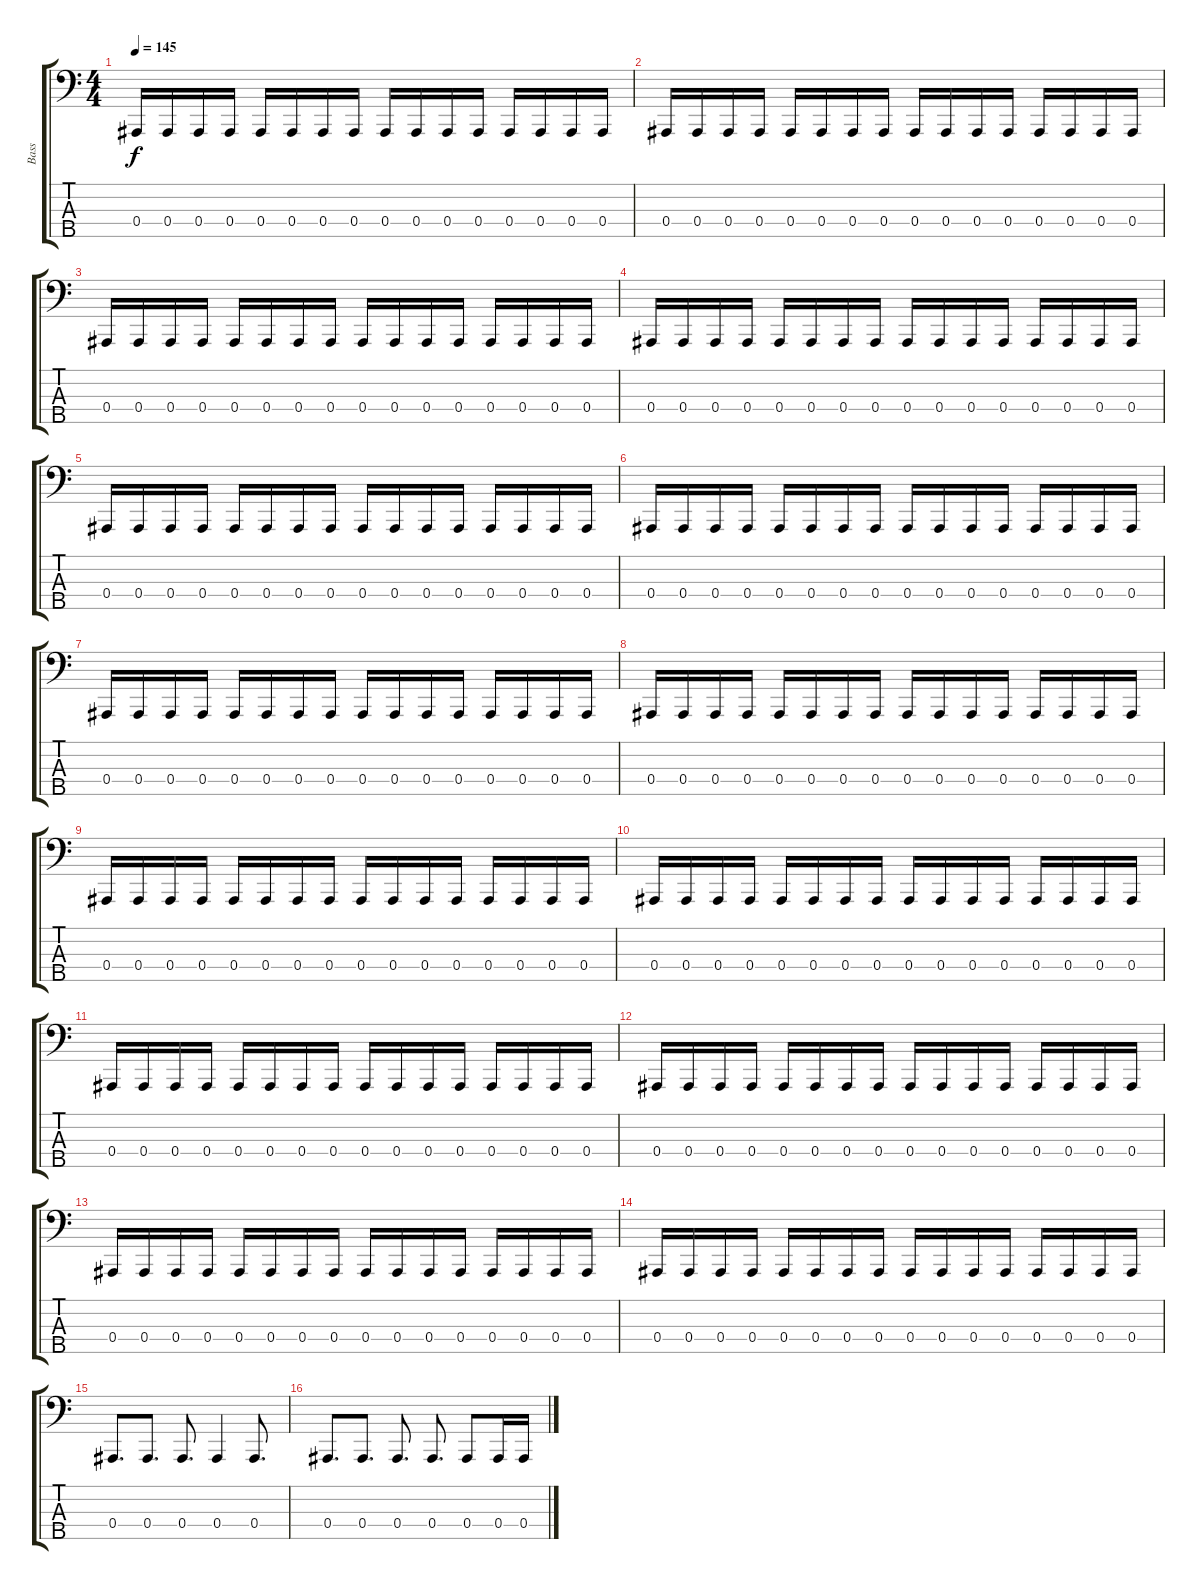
\track ("Bass" "Bass") {instrument electricbasspick}
\staff {score tabs}
\tuning (Eb2 Bb1 F1 Bb0 G0) {hide}
\ts (4 4)
\tempo 145
\clef f4
\ks c
0.4.16{dy f} 0.4.16 0.4.16 0.4.16 0.4.16 0.4.16 0.4.16 0.4.16 0.4.16 0.4.16 0.4.16 0.4.16 0.4.16 0.4.16 0.4.16 0.4.16 |
0.4.16 0.4.16 0.4.16 0.4.16 0.4.16 0.4.16 0.4.16 0.4.16 0.4.16 0.4.16 0.4.16 0.4.16 0.4.16 0.4.16 0.4.16 0.4.16 |
0.4.16 0.4.16 0.4.16 0.4.16 0.4.16 0.4.16 0.4.16 0.4.16 0.4.16 0.4.16 0.4.16 0.4.16 0.4.16 0.4.16 0.4.16 0.4.16 |
0.4.16 0.4.16 0.4.16 0.4.16 0.4.16 0.4.16 0.4.16 0.4.16 0.4.16 0.4.16 0.4.16 0.4.16 0.4.16 0.4.16 0.4.16 0.4.16 |
0.4.16 0.4.16 0.4.16 0.4.16 0.4.16 0.4.16 0.4.16 0.4.16 0.4.16 0.4.16 0.4.16 0.4.16 0.4.16 0.4.16 0.4.16 0.4.16 |
0.4.16 0.4.16 0.4.16 0.4.16 0.4.16 0.4.16 0.4.16 0.4.16 0.4.16 0.4.16 0.4.16 0.4.16 0.4.16 0.4.16 0.4.16 0.4.16 |
0.4.16 0.4.16 0.4.16 0.4.16 0.4.16 0.4.16 0.4.16 0.4.16 0.4.16 0.4.16 0.4.16 0.4.16 0.4.16 0.4.16 0.4.16 0.4.16 |
0.4.16 0.4.16 0.4.16 0.4.16 0.4.16 0.4.16 0.4.16 0.4.16 0.4.16 0.4.16 0.4.16 0.4.16 0.4.16 0.4.16 0.4.16 0.4.16 |
0.4.16 0.4.16 0.4.16 0.4.16 0.4.16 0.4.16 0.4.16 0.4.16 0.4.16 0.4.16 0.4.16 0.4.16 0.4.16 0.4.16 0.4.16 0.4.16 |
0.4.16 0.4.16 0.4.16 0.4.16 0.4.16 0.4.16 0.4.16 0.4.16 0.4.16 0.4.16 0.4.16 0.4.16 0.4.16 0.4.16 0.4.16 0.4.16 |
0.4.16 0.4.16 0.4.16 0.4.16 0.4.16 0.4.16 0.4.16 0.4.16 0.4.16 0.4.16 0.4.16 0.4.16 0.4.16 0.4.16 0.4.16 0.4.16 |
0.4.16 0.4.16 0.4.16 0.4.16 0.4.16 0.4.16 0.4.16 0.4.16 0.4.16 0.4.16 0.4.16 0.4.16 0.4.16 0.4.16 0.4.16 0.4.16 |
0.4.16 0.4.16 0.4.16 0.4.16 0.4.16 0.4.16 0.4.16 0.4.16 0.4.16 0.4.16 0.4.16 0.4.16 0.4.16 0.4.16 0.4.16 0.4.16 |
0.4.16 0.4.16 0.4.16 0.4.16 0.4.16 0.4.16 0.4.16 0.4.16 0.4.16 0.4.16 0.4.16 0.4.16 0.4.16 0.4.16 0.4.16 0.4.16 |
0.4.8{d} 0.4.8{d} 0.4.8{d} 0.4.4 0.4.8{d} |
0.4.8{d} 0.4.8{d} 0.4.8{d} 0.4.8{d} 0.4.8 0.4.16 0.4.16
